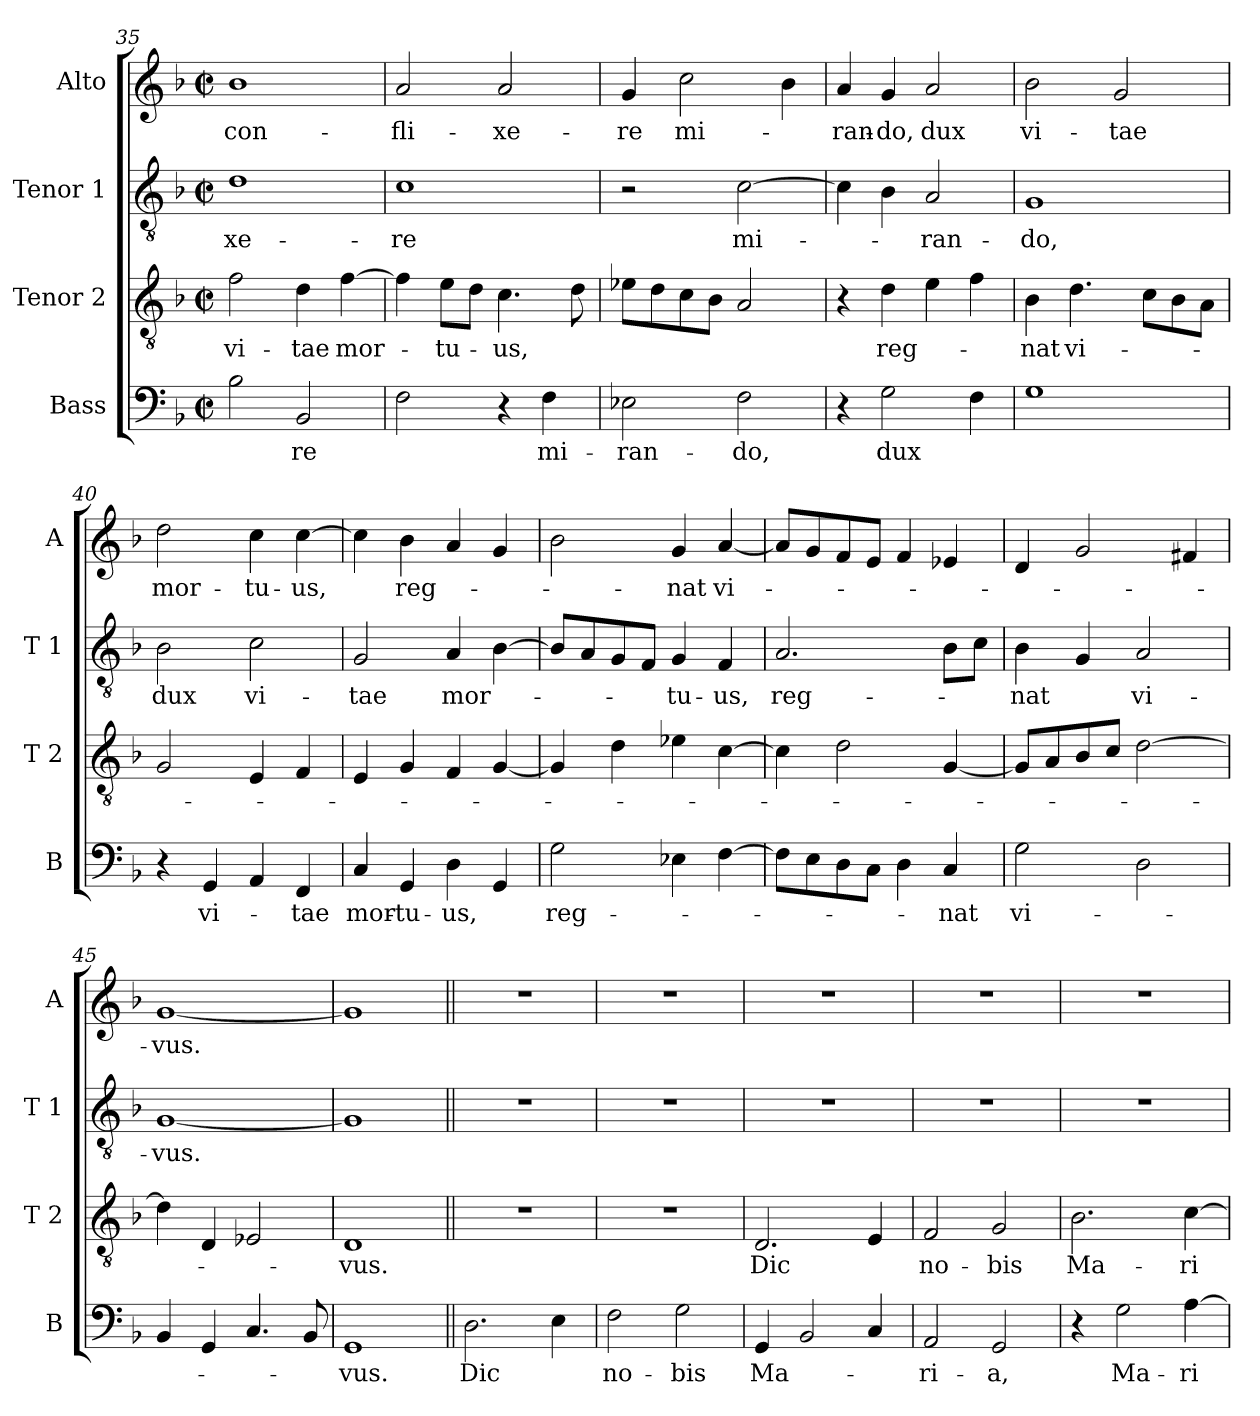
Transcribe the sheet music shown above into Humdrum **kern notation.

**kern	**text	**kern	**text	**kern	**text	**kern	**text
*part4	*part4	*part3	*part3	*part2	*part2	*part1	*part1
*staff4	*staff4	*staff3	*staff3	*staff2	*staff2	*staff1	*staff1
*I"Bass	*	*I"Tenor 2	*	*I"Tenor 1	*	*I"Alto	*
*I'B	*	*I'T 2	*	*I'T 1	*	*I'A	*
*clefF4	*	*clefGv2	*	*clefGv2	*	*clefG2	*
*k[b-]	*	*k[b-]	*	*k[b-]	*	*k[b-]	*
*F:	*	*F:	*	*F:	*	*F:	*
*M2/2	*	*M2/2	*	*M2/2	*	*M2/2	*
*met(c|)	*	*met(c|)	*	*met(c|)	*	*met(c|)	*
=35	=35	=35	=35	=35	=35	=35	=35
!	!	!	!LO:LY:b	!	!LO:LY:b	!	!LO:LY:b
2B-\	.	2f\	vi-	1d	-xe-	1b-	con-
!	!LO:LY:b	!	!LO:LY:b	!	!	!	!
2BB-/	-re	4d\	-tae	.	.	.	.
!	!	!	!LO:LY:b	!	!	!	!
.	.	[4f\	mor-	.	.	.	.
=36	=36	=36	=36	=36	=36	=36	=36
!	!	!	!	!	!LO:LY:b	!	!LO:LY:b
2F\	.	4f\]	.	1c	-re	2a/	-fli-
!	!	!	!LO:LY:b	!	!	!	!
.	.	8e\L	-tu-	.	.	.	.
.	.	8d\J	.	.	.	.	.
!	!	!	!LO:LY:b	!	!	!	!LO:LY:b
4r	.	4.c\	-us,	.	.	2a/	-xe-
!	!LO:LY:b	!	!	!	!	!	!
4F\	mi-	.	.	.	.	.	.
.	.	8d\	.	.	.	.	.
!!LO:LB:g=z
=37	=37	=37	=37	=37	=37	=37	=37
!	!LO:LY:b	!	!	!	!	!	!LO:LY:b
2E-X\	-ran-	8e-X\L	.	2r	.	4g/	-re
.	.	8d\	.	.	.	.	.
!	!	!	!	!	!	!	!LO:LY:b
.	.	8c\	.	.	.	2cc\	mi-
.	.	8B-\J	.	.	.	.	.
!	!LO:LY:b	!	!	!	!LO:LY:b	!	!
2F\	-do,	2A/	.	[2c\	mi-	.	.
.	.	.	.	.	.	4b-\	.
=38	=38	=38	=38	=38	=38	=38	=38
!	!	!	!	!	!	!	!LO:LY:b
4r	.	4r	.	4c\]	.	4a/	-ran-
!	!LO:LY:b	!	!LO:LY:b	!	!	!	!LO:LY:b
2G\	dux	4d\	reg-	4B-\	.	4g/	-do,
!	!	!	!	!	!LO:LY:b	!	!LO:LY:b
.	.	4e\	.	2A/	-ran-	2a/	dux
4F\	.	4f\	.	.	.	.	.
=39	=39	=39	=39	=39	=39	=39	=39
!	!	!	!LO:LY:b	!	!LO:LY:b	!	!LO:LY:b
1G	.	4B-\	-nat	1G	-do,	2b-\	vi-
!	!	!	!LO:LY:b	!	!	!	!
.	.	4.d\	vi-	.	.	.	.
!	!	!	!	!	!	!	!LO:LY:b
.	.	.	.	.	.	2g/	-tae
.	.	8c\L	.	.	.	.	.
.	.	8B-\	.	.	.	.	.
.	.	8A\J	.	.	.	.	.
=40	=40	=40	=40	=40	=40	=40	=40
!	!	!	!	!	!LO:LY:b	!	!LO:LY:b
4r	.	2G/	.	2B-\	dux	2dd\	mor-
!	!LO:LY:b	!	!	!	!	!	!
4GG/	vi-	.	.	.	.	.	.
!	!	!	!	!	!LO:LY:b	!	!LO:LY:b
4AA/	.	4E/	.	2c\	vi-	4cc\	-tu-
!	!LO:LY:b	!	!	!	!	!	!LO:LY:b
4FF/	-tae	4F/	.	.	.	[4cc\	-us,
=41	=41	=41	=41	=41	=41	=41	=41
!	!LO:LY:b	!	!	!	!LO:LY:b	!	!
4C/	mor-	4E/	.	2G/	-tae	4cc\]	.
!	!LO:LY:b	!	!	!	!	!	!LO:LY:b
4GG/	-tu-	4G/	.	.	.	4b-\	reg-
!	!LO:LY:b	!	!	!	!LO:LY:b	!	!
4D\	-us,	4F/	.	4A/	mor-	4a/	.
4GG/	.	[4G/	.	[4B-\	.	4g/	.
=42	=42	=42	=42	=42	=42	=42	=42
!	!LO:LY:b	!	!	!	!	!	!
2G\	reg-	4G/]	.	8B-/L]	.	2b-\	.
.	.	.	.	8A/	.	.	.
.	.	4d\	.	8G/	.	.	.
.	.	.	.	8F/J	.	.	.
!	!	!	!	!	!LO:LY:b	!	!LO:LY:b
4E-X\	.	4e-X\	.	4G/	-tu-	4g/	-nat
!	!	!	!	!	!LO:LY:b	!	!LO:LY:b
[4F\	.	[4c\	.	4F/	-us,	[4a/	vi-
!!LO:PB:g=z
=43	=43	=43	=43	=43	=43	=43	=43
!	!	!	!	!	!LO:LY:b	!	!
8F\L]	.	4c\]	.	2.A/	reg-	8a/L]	.
8E\	.	.	.	.	.	8g/	.
8D\	.	2d\	.	.	.	8f/	.
8C\J	.	.	.	.	.	8e/J	.
4D\	.	.	.	.	.	4f/	.
!	!LO:LY:b	!	!	!	!	!	!
4C/	-nat	[4G/	.	8B-\L	.	4e-X/	.
.	.	.	.	8c\J	.	.	.
=44	=44	=44	=44	=44	=44	=44	=44
!	!LO:LY:b	!	!	!	!LO:LY:b	!	!
2G\	vi-	8G/L]	.	4B-\	-nat	4d/	.
.	.	8A/	.	.	.	.	.
.	.	8B-/	.	4G/	.	2g/	.
.	.	8c/J	.	.	.	.	.
!	!	!	!	!	!LO:LY:b	!	!
2D\	.	[2d\	.	2A/	vi-	.	.
.	.	.	.	.	.	4f#X/	.
=45	=45	=45	=45	=45	=45	=45	=45
!	!	!	!	!	!LO:LY:b	!	!LO:LY:b
4BB-/	.	4d\]	.	[1G	-vus.	[1g	-vus.
4GG/	.	4D/	.	.	.	.	.
4.C/	.	2E-X/	.	.	.	.	.
8BB-/	.	.	.	.	.	.	.
=46	=46	=46	=46	=46	=46	=46	=46
!	!LO:LY:b	!	!LO:LY:b	!	!	!	!
1GG	-vus.	1D	-vus.	1G]	.	1g]	.
=47||	=47||	=47||	=47||	=47||	=47||	=47||	=47||
!	!LO:LY:b	!	!	!	!	!	!
2.D\	Dic	1r	.	1r	.	1r	.
4E\	.	.	.	.	.	.	.
=48	=48	=48	=48	=48	=48	=48	=48
!	!LO:LY:b	!	!	!	!	!	!
2F\	no-	1r	.	1r	.	1r	.
!	!LO:LY:b	!	!	!	!	!	!
2G\	-bis	.	.	.	.	.	.
!!LO:LB:g=z
=49	=49	=49	=49	=49	=49	=49	=49
!	!LO:LY:b	!	!LO:LY:b	!	!	!	!
4GG/	Ma-	2.D/	Dic	1r	.	1r	.
2BB-/	.	.	.	.	.	.	.
4C/	.	4E/	.	.	.	.	.
=50	=50	=50	=50	=50	=50	=50	=50
!	!LO:LY:b	!	!LO:LY:b	!	!	!	!
2AA/	-ri-	2F/	no-	1r	.	1r	.
!	!LO:LY:b	!	!LO:LY:b	!	!	!	!
2GG/	-a,	2G/	-bis	.	.	.	.
=51	=51	=51	=51	=51	=51	=51	=51
!	!	!	!LO:LY:b	!	!	!	!
4r	.	2.B-\	Ma-	1r	.	1r	.
!	!LO:LY:b	!	!	!	!	!	!
2G\	Ma-	.	.	.	.	.	.
!	!LO:LY:b	!	!LO:LY:b	!	!	!	!
[4A\	-ri-	[4c\	-ri-	.	.	.	.
=	=	=	=	=	=	=	=
*-	*-	*-	*-	*-	*-	*-	*-
